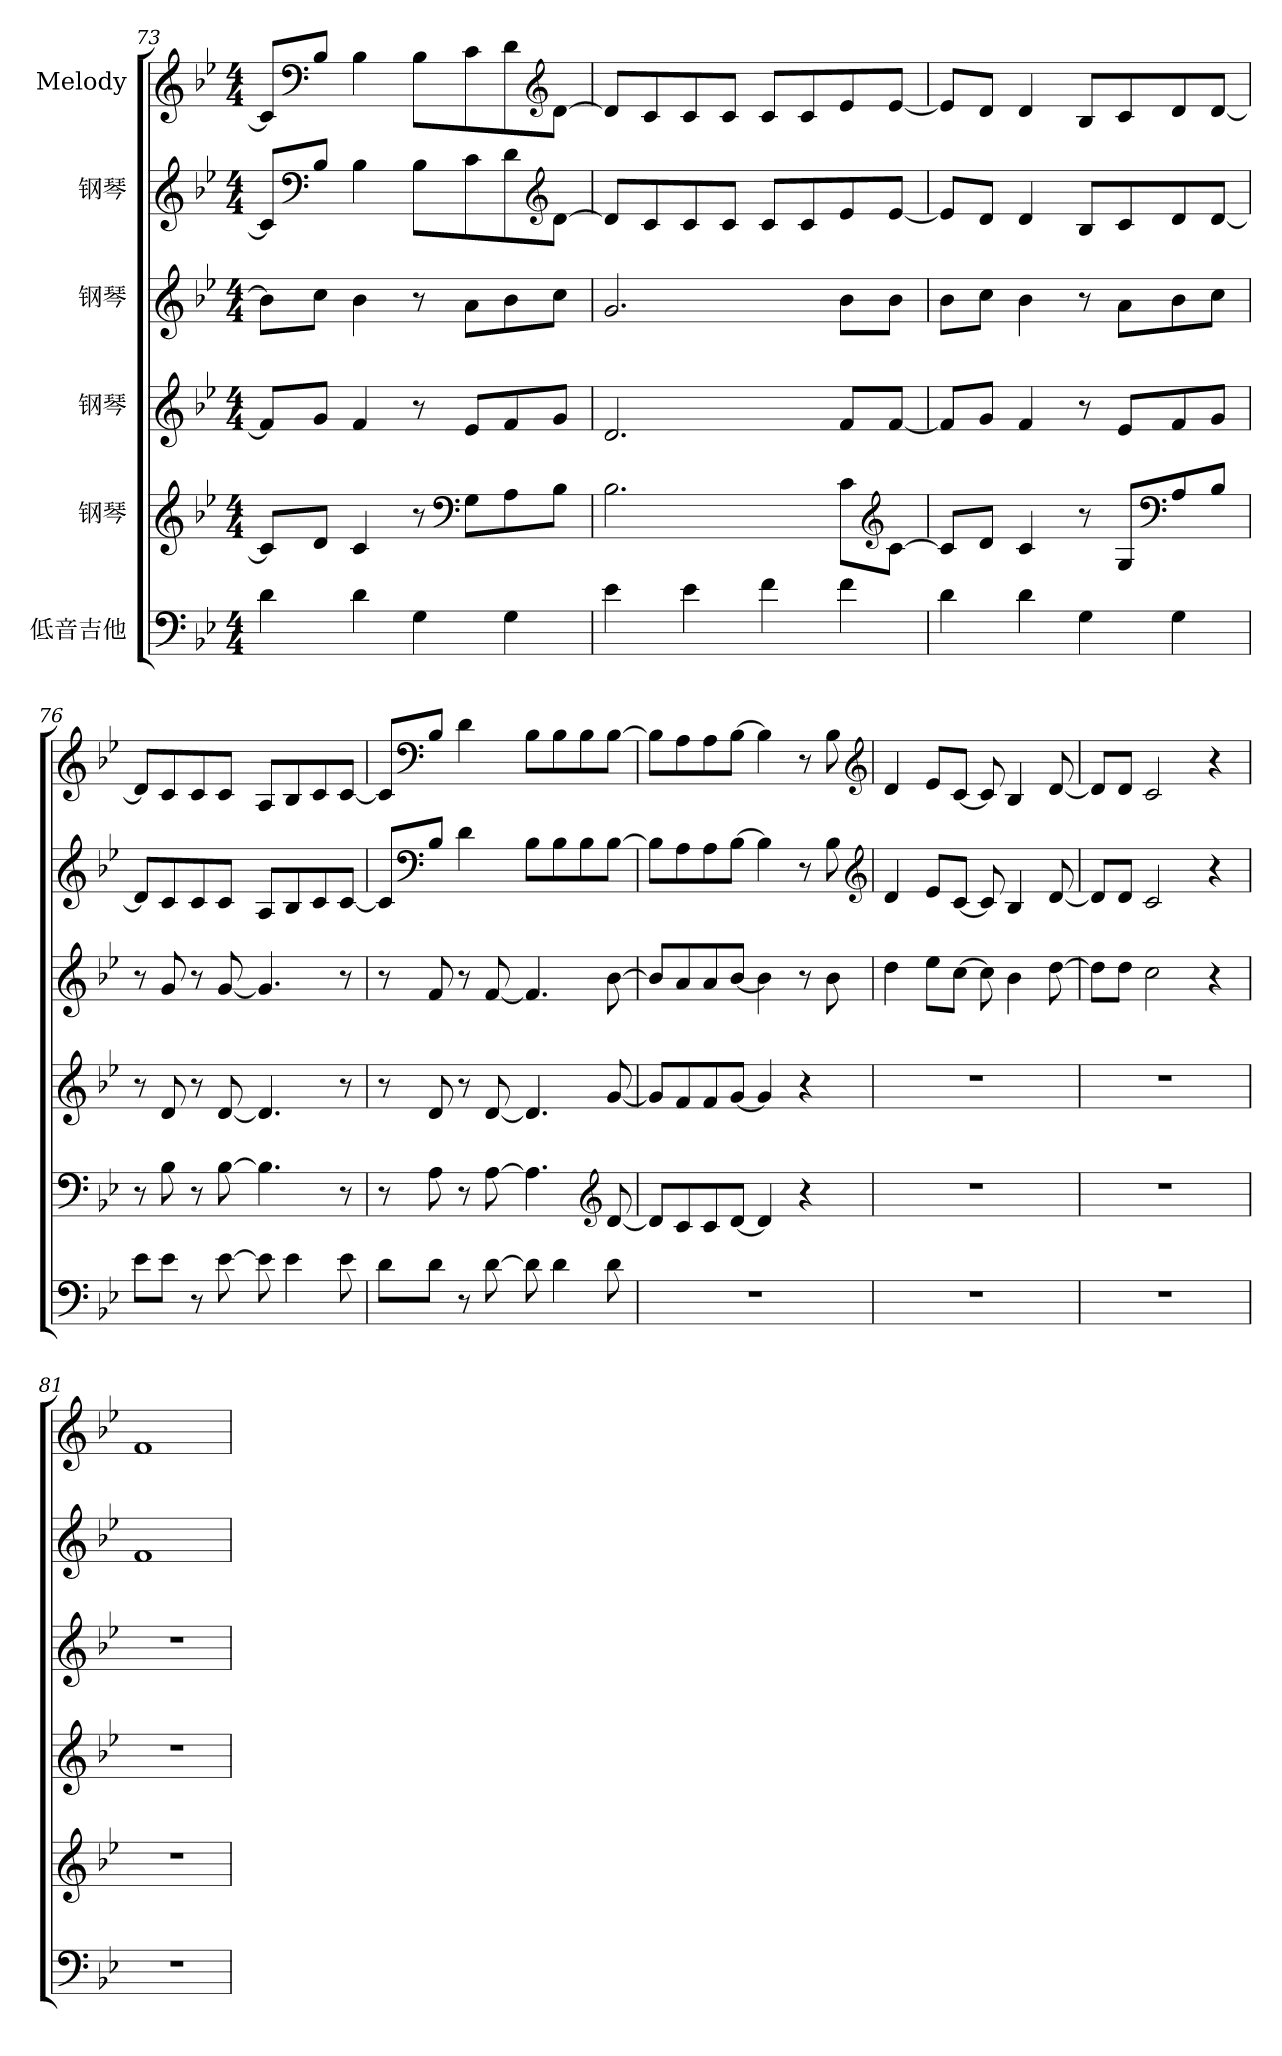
**kern	**kern	**kern	**kern	**kern	**kern
*part6	*part5	*part4	*part3	*part2	*part1
*staff6	*staff5	*staff4	*staff3	*staff2	*staff1
*I"低音吉他	*I"钢琴	*I"钢琴	*I"钢琴	*I"钢琴	*I"Melody
*clefF4	*clefG2	*clefG2	*clefG2	*clefG2	*clefG2
*k[b-e-]	*k[b-e-]	*k[b-e-]	*k[b-e-]	*k[b-e-]	*k[b-e-]
*M4/4	*M4/4	*M4/4	*M4/4	*M4/4	*M4/4
=73	=73	=73	=73	=73	=73
4d	8cL]	8fL]	8b-L]	8cL]	8cL]
*	*	*	*	*clefF4	*clefF4
.	8dJ	8gJ	8ccJ	8B-J	8B-J
4d	4c	4f	4b-	4B-	4B-
4G	8r	8r	8r	8B-L	8B-L
*	*clefF4	*	*	*	*
.	8GL	8e-L	8aL	8c	8c
4G	8A	8f	8b-	8d	8d
*	*	*	*	*clefG2	*clefG2
.	8B-J	8gJ	8ccJ	[8dJ	[8dJ
=74	=74	=74	=74	=74	=74
4e-	2.B-	2.d	2.g	8dL]	8dL]
.	.	.	.	8c	8c
4e-	.	.	.	8c	8c
.	.	.	.	8cJ	8cJ
4f	.	.	.	8cL	8cL
.	.	.	.	8c	8c
4f	8cL	8fL	8b-L	8e-	8e-
*	*clefG2	*	*	*	*
.	[8cJ	[8fJ	8b-J	[8e-J	[8e-J
=75	=75	=75	=75	=75	=75
4d	8cL]	8fL]	8b-L	8e-L]	8e-L]
.	8dJ	8gJ	8ccJ	8dJ	8dJ
4d	4c	4f	4b-	4d	4d
4G	8r	8r	8r	8B-L	8B-L
.	8GL	8e-L	8aL	8c	8c
*	*clefF4	*	*	*	*
4G	8A	8f	8b-	8d	8d
.	8B-J	8gJ	8ccJ	[8dJ	[8dJ
=76	=76	=76	=76	=76	=76
8e-L	8r	8r	8r	8dL]	8dL]
8e-J	8B-	8d	8g	8c	8c
8r	8r	8r	8r	8c	8c
[8e-	[8B-	[8d	[8g	8cJ	8cJ
8e-]	4.B-]	4.d]	4.g]	8AL	8AL
4e-	.	.	.	8B-	8B-
.	.	.	.	8c	8c
8e-	8r	8r	8r	[8cJ	[8cJ
=77	=77	=77	=77	=77	=77
8dL	8r	8r	8r	8cL]	8cL]
*	*	*	*	*clefF4	*clefF4
8dJ	8A	8d	8f	8B-J	8B-J
8r	8r	8r	8r	4d	4d
[8d	[8A	[8d	[8f	.	.
8d]	4.A]	4.d]	4.f]	8B-L	8B-L
4d	.	.	.	8B-	8B-
.	.	.	.	8B-	8B-
*	*clefG2	*	*	*	*
8d	[8d	[8g	[8b-	[8B-J	[8B-J
=78	=78	=78	=78	=78	=78
1r	8dL]	8gL]	8b-L]	8B-L]	8B-L]
.	8c	8f	8a	8A	8A
.	8c	8f	8a	8A	8A
.	[8dJ	[8gJ	[8b-J	[8B-J	[8B-J
.	4d]	4g]	4b-]	4B-]	4B-]
.	4r	4r	8r	8r	8r
.	.	.	8b-	8B-	8B-
*	*	*	*	*clefG2	*clefG2
=79	=79	=79	=79	=79	=79
1r	1r	1r	4dd	4d	4d
.	.	.	8ee-L	8e-L	8e-L
.	.	.	[8ccJ	[8cJ	[8cJ
.	.	.	8cc]	8c]	8c]
.	.	.	4b-	4B-	4B-
.	.	.	[8dd	[8d	[8d
=80	=80	=80	=80	=80	=80
1r	1r	1r	8ddL]	8dL]	8dL]
.	.	.	8ddJ	8dJ	8dJ
.	.	.	2cc	2c	2c
.	.	.	4r	4r	4r
=81	=81	=81	=81	=81	=81
*	*	*	*	*	*MM96
1r	1r	1r	1r	1f	1f
=	=	=	=	=	=
*-	*-	*-	*-	*-	*-
